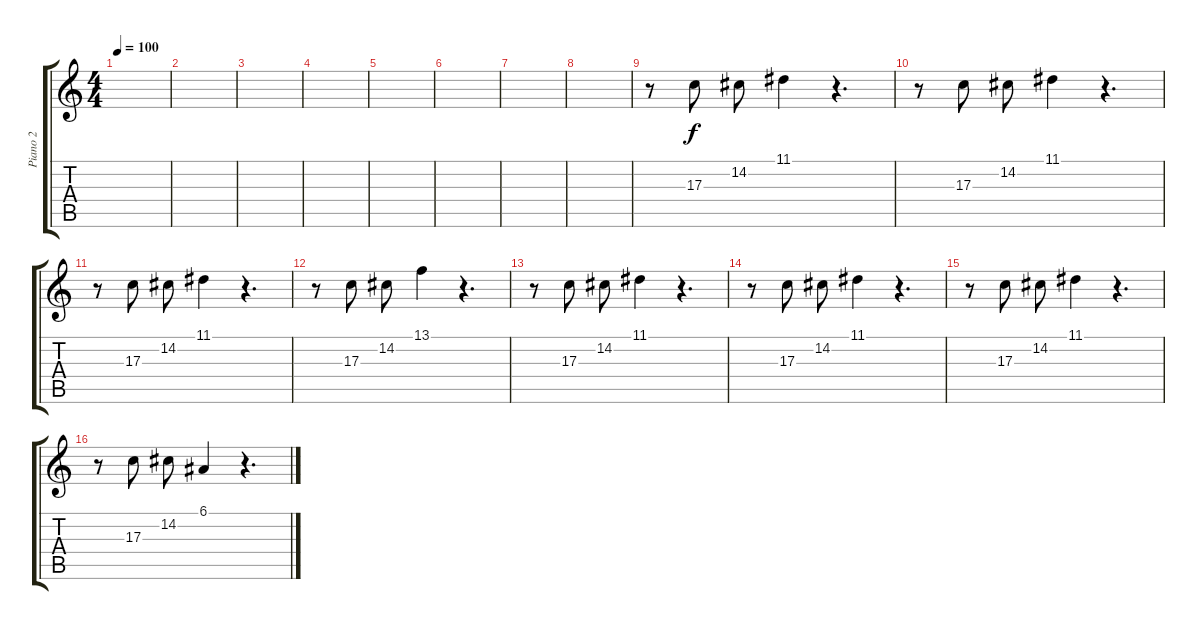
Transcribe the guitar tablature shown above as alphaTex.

\track ("Piano 2" "Piano 2") {instrument acousticgrandpiano}
\staff {score tabs}
\tuning (E4 B3 G3 D3 A2 E2) {hide}
\ts (4 4)
\tempo 100
\clef g2
\ks c
|
|
|
|
|
|
|
|
r.8 17.3.8 14.2.8 11.1.4 r.4{d} |
r.8 17.3.8 14.2.8 11.1.4 r.4{d} |
r.8 17.3.8 14.2.8 11.1.4 r.4{d} |
r.8 17.3.8 14.2.8 13.1.4 r.4{d} |
r.8 17.3.8 14.2.8 11.1.4 r.4{d} |
r.8 17.3.8 14.2.8 11.1.4 r.4{d} |
r.8 17.3.8 14.2.8 11.1.4 r.4{d} |
r.8 17.3.8 14.2.8 6.1.4 r.4{d}
